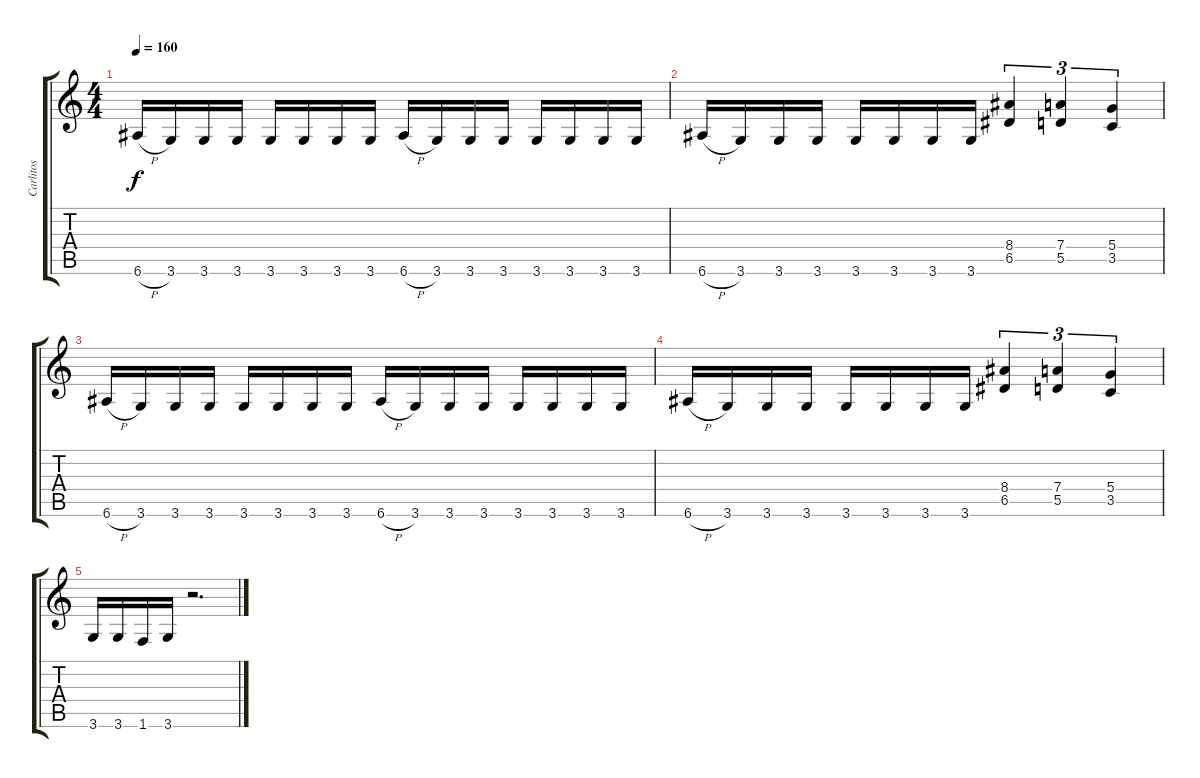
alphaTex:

\track ("Carlitos" "Carlitos") {instrument distortionguitar}
\staff {score tabs}
\tuning (E4 B3 G3 D3 A2 E2) {hide}
\ts (4 4)
\tempo 160
\clef g2
\ks c
6.6{h}.16{dy f} 3.6.16 3.6.16 3.6.16 3.6.16 3.6.16 3.6.16 3.6.16 6.6{h}.16 3.6.16 3.6.16 3.6.16 3.6.16 3.6.16 3.6.16 3.6.16 |
6.6{h}.16 3.6.16 3.6.16 3.6.16 3.6.16 3.6.16 3.6.16 3.6.16 (8.4 6.5).4{tu (3 2)} (7.4 5.5).4{tu (3 2)} (5.4 3.5).4{tu (3 2)} |
6.6{h}.16 3.6.16 3.6.16 3.6.16 3.6.16 3.6.16 3.6.16 3.6.16 6.6{h}.16 3.6.16 3.6.16 3.6.16 3.6.16 3.6.16 3.6.16 3.6.16 |
6.6{h}.16 3.6.16 3.6.16 3.6.16 3.6.16 3.6.16 3.6.16 3.6.16 (8.4 6.5).4{tu (3 2)} (7.4 5.5).4{tu (3 2)} (5.4 3.5).4{tu (3 2)} |
3.6.16 3.6.16 1.6.16 3.6.16 r.2{d}
